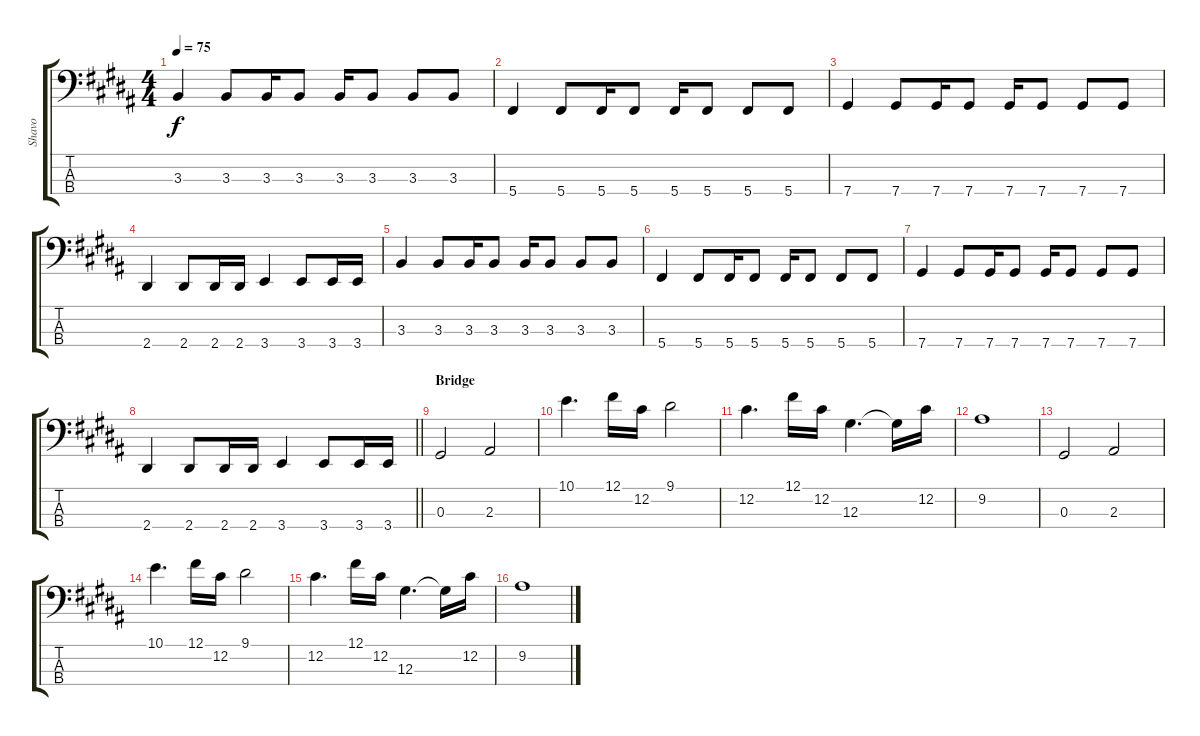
\track ("Shavo" "Shavo") {instrument electricbassfinger}
\staff {score tabs}
\tuning (Gb2 Db2 Ab1 Db1) {hide}
\ts (4 4)
\tempo 75
\clef f4
\ks g#minor
3.3.4{dy f} 3.3.8 3.3.16 3.3.8 3.3.16 3.3.8 3.3.8 3.3.8 |
5.4.4 5.4.8 5.4.16 5.4.8 5.4.16 5.4.8 5.4.8 5.4.8 |
7.4.4 7.4.8 7.4.16 7.4.8 7.4.16 7.4.8 7.4.8 7.4.8 |
2.4.4 2.4.8 2.4.16 2.4.16 3.4.4 3.4.8 3.4.16 3.4.16 |
3.3.4 3.3.8 3.3.16 3.3.8 3.3.16 3.3.8 3.3.8 3.3.8 |
5.4.4 5.4.8 5.4.16 5.4.8 5.4.16 5.4.8 5.4.8 5.4.8 |
7.4.4 7.4.8 7.4.16 7.4.8 7.4.16 7.4.8 7.4.8 7.4.8 |
\barLineRight lightlight
2.4.4 2.4.8 2.4.16 2.4.16 3.4.4 3.4.8 3.4.16 3.4.16 |
\section ("" "Bridge")
0.3.2 2.3.2 |
10.1.4{d} 12.1.16 12.2.16 9.1.2 |
12.2.4{d} 12.1.16 12.2.16 12.3.4{d} 12.3{t}.16 12.2.16 |
9.2.1 |
0.3.2 2.3.2 |
10.1.4{d} 12.1.16 12.2.16 9.1.2 |
12.2.4{d} 12.1.16 12.2.16 12.3.4{d} 12.3{t}.16 12.2.16 |
9.2.1
